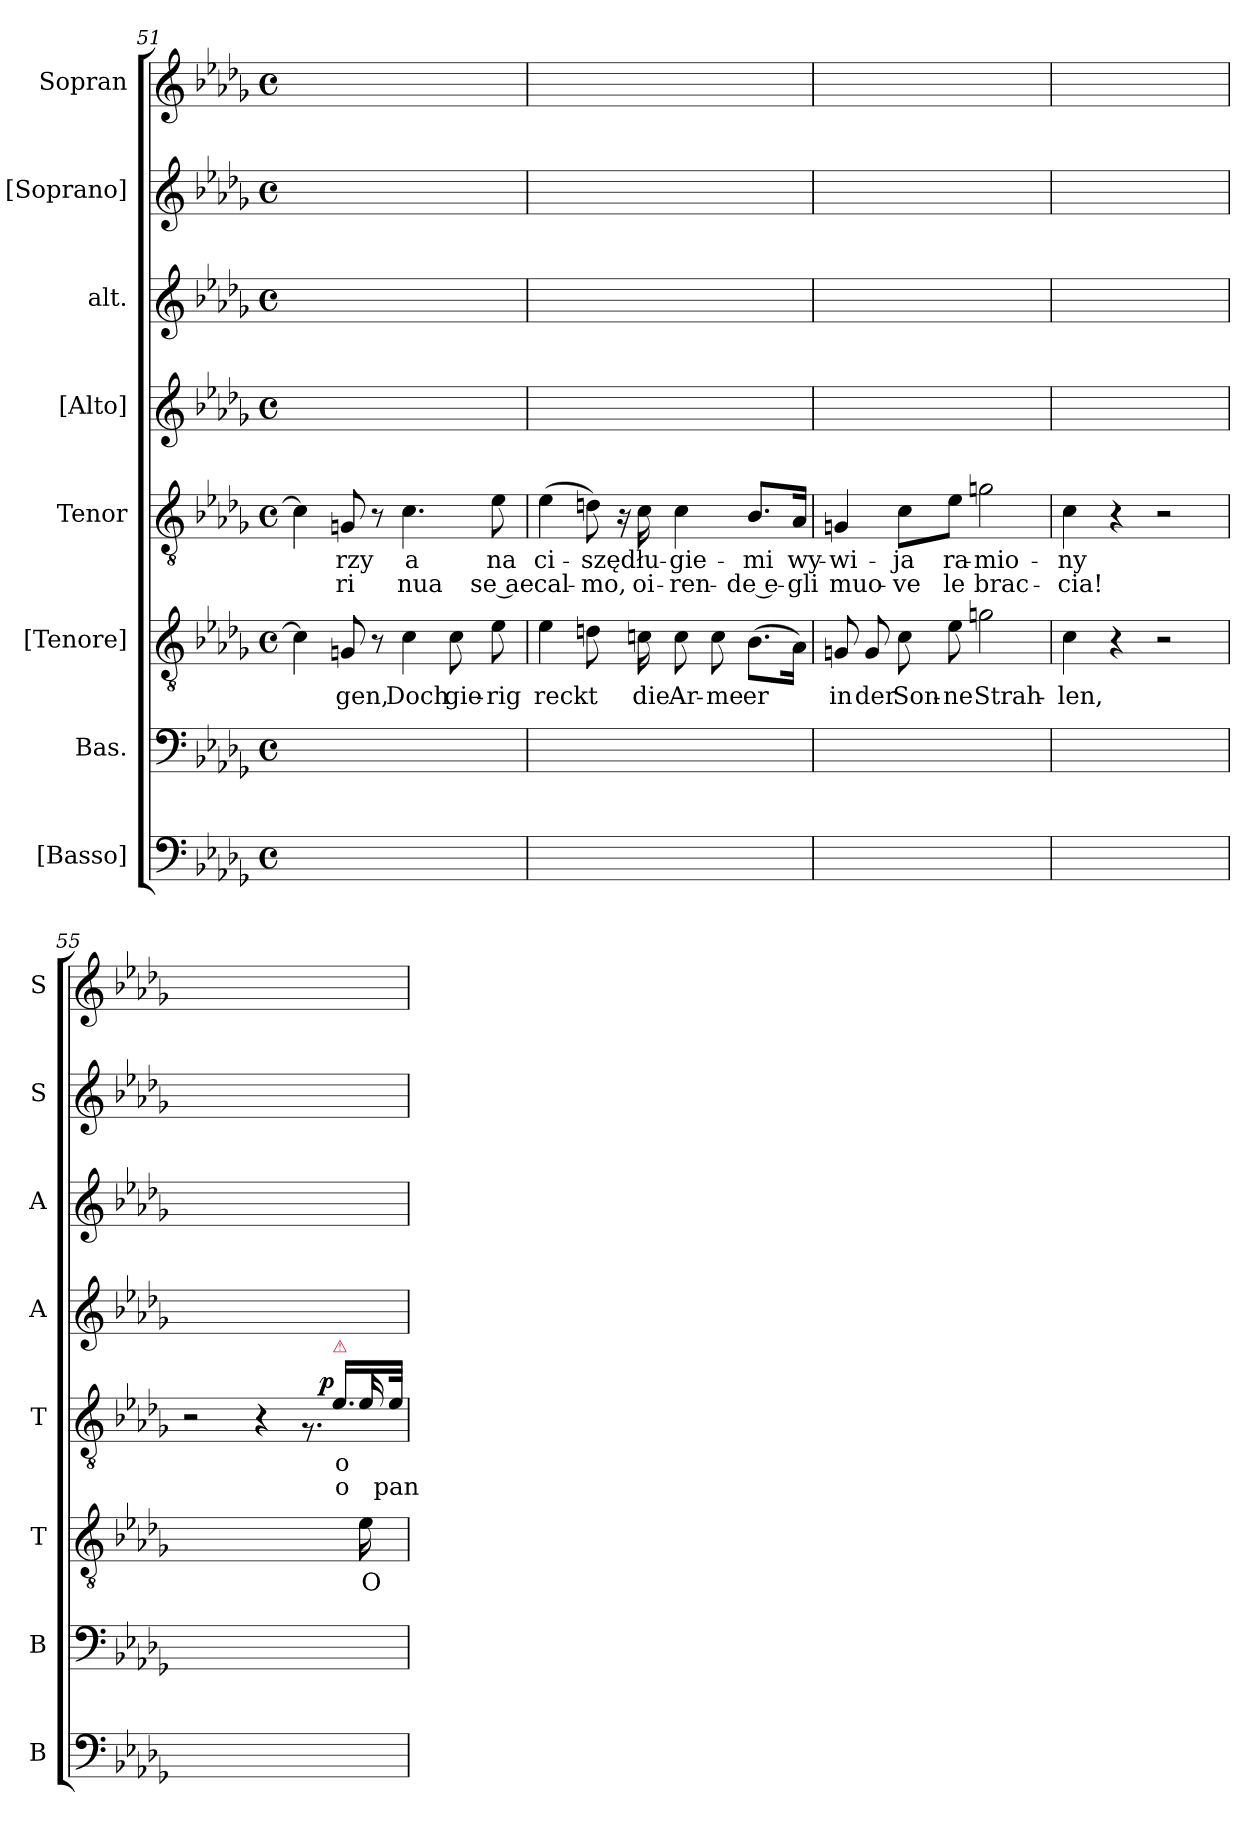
**kern	**kern	**kern	**text	**kern	**text	**text	**dynam	**kern	**kern	**kern	**kern
*part8	*part7	*part6	*part6	*part5	*part5	*part5	*part5	*part4	*part3	*part2	*part1
*staff8	*staff7	*staff6	*staff6	*staff5	*staff5	*staff5	*staff5	*staff4	*staff3	*staff2	*staff1
*I"[Basso]	*I"Bas.	*I"[Tenore]	*	*I"Tenor	*	*	*	*I"[Alto]	*I"alt.	*I"[Soprano]	*I"Sopran
*I'B	*I'B	*I'T	*	*I'T	*	*	*	*I'A	*I'A	*I'S	*I'S
*clefF4	*clefF4	*clefGv2	*	*clefGv2	*	*	*	*clefG2	*clefG2	*clefG2	*clefG2
*k[b-e-a-d-g-]	*k[b-e-a-d-g-]	*k[b-e-a-d-g-]	*	*k[b-e-a-d-g-]	*	*	*	*k[b-e-a-d-g-]	*k[b-e-a-d-g-]	*k[b-e-a-d-g-]	*k[b-e-a-d-g-]
*M4/4	*M4/4	*M4/4	*	*M4/4	*	*	*	*M4/4	*M4/4	*M4/4	*M4/4
*met(c)	*met(c)	*met(c)	*	*met(c)	*	*	*	*met(c)	*met(c)	*met(c)	*met(c)
=51	=51	=51	=51	=51	=51	=51	=51	=51	=51	=51	=51
1ryy	1ryy	4c\]	.	4c\]	.	.	.	1ryy	1ryy	1ryy	1ryy
!	!	!	!	!	!	!LO:LY:color=blue	!	!	!	!	!
.	.	8Gn/	-gen,	8Gn/	-rzy	-ri	.	.	.	.	.
.	.	8r	.	8r	.	.	.	.	.	.	.
!	!	!	!	!	!	!LO:LY:color=blue	!	!	!	!	!
.	.	4c\	Doch	4.c\	a	nua	.	.	.	.	.
.	.	8c\	gie-	.	.	.	.	.	.	.	.
!	!	!	!	!	!	!LO:LY:color=blue	!	!	!	!	!
.	.	8e-\	-rig	8e-\	na	se ae	.	.	.	.	.
=52	=52	=52	=52	=52	=52	=52	=52	=52	=52	=52	=52
!	!	!	!	!	!	!LO:LY:color=blue	!	!	!	!	!
1ryy	1ryy	4e-\	reckt	(>4e-\	ci-	cal-	.	1ryy	1ryy	1ryy	1ryy
!	!	!	!	!	!	!LO:LY:color=blue	!	!	!	!	!
.	.	8dn\	.	8dn\)	-szę	-mo,	.	.	.	.	.
.	.	16ryy	.	16r	.	.	.	.	.	.	.
!	!	!	!	!	!	!LO:LY:color=blue	!	!	!	!	!
.	.	16cn\	die	16c\	dłu-	oi-	.	.	.	.	.
!	!	!	!	!	!	!LO:LY:color=blue	!	!	!	!	!
.	.	8c\	Ar-	4c\	-gie-	-ren-	.	.	.	.	.
.	.	8c\	-me	.	.	.	.	.	.	.	.
!	!	!	!	!	!	!LO:LY:color=blue	!	!	!	!	!
.	.	(>8.B-\L	er	8.B-/L	-mi	-de e-	.	.	.	.	.
!	!	!	!	!	!	!LO:LY:color=blue	!	!	!	!	!
.	.	16A-\Jk)	.	16A-/Jk	wy-	-gli	.	.	.	.	.
=53	=53	=53	=53	=53	=53	=53	=53	=53	=53	=53	=53
!	!	!	!	!	!	!LO:LY:color=blue	!	!	!	!	!
1ryy	1ryy	8Gn/	in	4Gn/	-wi-	muo-	.	1ryy	1ryy	1ryy	1ryy
.	.	8G/	der	.	.	.	.	.	.	.	.
!	!	!	!	!	!	!LO:LY:color=blue	!	!	!	!	!
.	.	8c\	Son-	8c\L	-ja	-ve	.	.	.	.	.
!	!	!	!	!	!	!LO:LY:color=blue	!	!	!	!	!
.	.	8e-\	-ne	8e-\J	ra-	le	.	.	.	.	.
!	!	!	!	!	!	!LO:LY:color=blue	!	!	!	!	!
.	.	2gn\	Strah-	2gn\	-mio-	brac-	.	.	.	.	.
=54	=54	=54	=54	=54	=54	=54	=54	=54	=54	=54	=54
!	!	!	!	!	!	!LO:LY:color=blue	!	!	!	!	!
1ryy	1ryy	4c\	-len,	4c\	-ny	-cia!	.	1ryy	1ryy	1ryy	1ryy
.	.	4r	.	4r	.	.	.	.	.	.	.
.	.	2r	.	2r	.	.	.	.	.	.	.
=55	=55	=55	=55	=55	=55	=55	=55	=55	=55	=55	=55
*	*	*	*	*^	*	*	*	*	*	*	*
1ryy	1ryy	2ryy	.	2r	2ryy	.	.	.	1ryy	1ryy	1ryy	1ryy
.	.	4ryy	.	4r	4ryy	.	.	.	.	.	.	.
.	.	8ryy	.	8ryy	8.r	.	.	.	.	.	.	.
!	!	!	!	!LO:TX:a:color=crimson:t=⚠	!	!	!	!	!	!	!	!
!	!	!	!	!	!	!	!LO:LY:color=blue	!LO:DY:a:rj	!	!	!	!
.	.	16ryy	.	16.e-i/LL	.	o	o	p	.	.	.	.
.	.	16e-\	O	.	16e-i/	.	.	.	.	.	.	.
!	!	!	!	!	!	!	!LO:LY:color=blue	!	!	!	!	!
.	.	.	.	32e-/JJk	.	.	pan-	.	.	.	.	.
*	*	*	*	*v	*v	*	*	*	*	*	*	*
=	=	=	=	=	=	=	=	=	=	=	=
*-	*-	*-	*-	*-	*-	*-	*-	*-	*-	*-	*-
